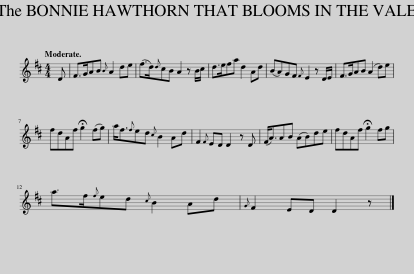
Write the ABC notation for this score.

X:1
L:1/8
Q:1/4=120
M:4/4
I:linebreak $
K:D
V:1 treble
V:1
 D | F>GAB{B} A2 de | (f>d){d}cB A2 z B/c/ | d>efa d2 Ad | (BA)GF{F} E2 z D/E/ | %5
 F>GAB (A2 d)e |$ fdAf !fermata!g2 (fg) | a<f{f}ed{c} B2 Ad | F2{F} ED D2 z D | (F<A)AB (AB)de | %10
 fdAf !fermata!g2 fg |$ a>f{f}ed{c} B2 Ad |{G} F2 ED D2 z |] %13
